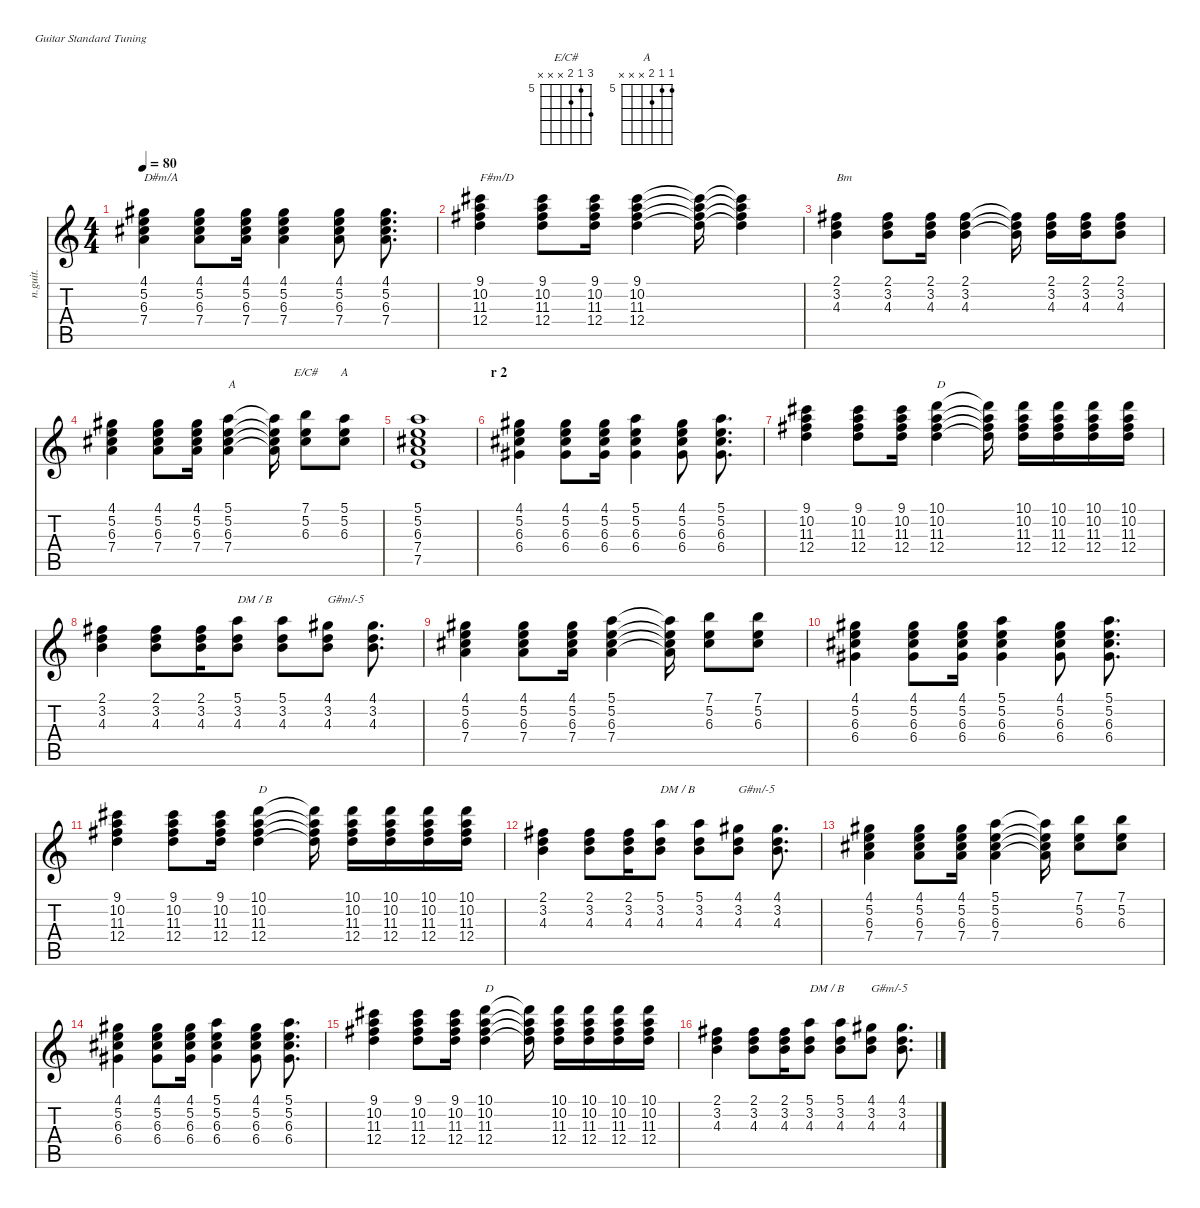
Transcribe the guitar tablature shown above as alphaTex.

\defaultSystemsLayout 4
\hideDynamics
\bracketExtendMode nobrackets
\otherSystemsTrackNameOrientation horizontal
\track ("clean guitar" "n.guit.") {instrument acousticguitarnylon}
\staff {score tabs}
\tuning (E4 B3 G3 D3 A2 E2)
\chord ("E/C#" 7 5 6 x x x) {firstfret 5}
\chord ("A" 5 5 6 x x x) {firstfret 5}
\ts (4 4)
\tempo 80
\clef g2
\ks c
(4.1{acc #} 5.2 6.3{acc #} 7.4).4{txt "D#m/A" dy f beam Down} (4.1{acc #} 5.2 6.3{acc #} 7.4).8{beam Down} (4.1{acc #} 5.2 6.3{acc #} 7.4).16{beam Down} (4.1{acc #} 5.2 6.3{acc #} 7.4).4{beam Down} (4.1{acc #} 5.2 6.3{acc #} 7.4).8{beam Down} (4.1{acc #} 5.2 6.3{acc #} 7.4).8{d beam Down} |
(9.1{acc #} 10.2 11.3{acc #} 12.4).4{txt "F#m/D" beam Down} (9.1{acc #} 10.2 11.3{acc #} 12.4).8{beam Down} (9.1{acc #} 10.2 11.3{acc #} 12.4).16{beam Down} (9.1{acc #} 10.2 11.3{acc #} 12.4).4{beam Down} (9.1{t acc #} 10.2{t} 11.3{t acc #} 12.4{t}).16{beam Down} (9.1{t acc #} 10.2{t} 11.3{t acc #} 12.4{t}).4{beam Down} |
(2.1{acc #} 3.2 4.3).4{txt "Bm" beam Down} (2.1{acc #} 3.2 4.3).8{beam Down} (2.1{acc #} 3.2 4.3).16{beam Down} (2.1{acc #} 3.2 4.3).4{beam Down} (2.1{t acc #} 3.2{t} 4.3{t}).16{beam Down} (2.1{acc #} 3.2 4.3).16{beam Down} (2.1{acc #} 3.2 4.3).16{beam Down} (2.1{acc #} 3.2 4.3).8{beam Down} |
(4.1{acc #} 5.2 6.3{acc #} 7.4).4{beam Down} (4.1{acc #} 5.2 6.3{acc #} 7.4).8{beam Down} (4.1{acc #} 5.2 6.3{acc #} 7.4).16{beam Down} (5.1 5.2 6.3{acc #} 7.4).4{txt "A" beam Down} (5.1{t} 5.2{t} 6.3{t acc #} 7.4{t}).16{beam Down} (7.1 5.2 6.3{acc #}).8{ch "E/C#" beam Down} (5.1 5.2 6.3{acc #}).8{ch "A" beam Down} |
(5.1 5.2 6.3{acc #} 7.4 7.5).1{beam Down} |
\section ("" "r 2")
(4.1{acc #} 5.2 6.3{acc #} 6.4{acc #}).4{beam Down} (4.1{acc #} 5.2 6.3{acc #} 6.4{acc #}).8{beam Down} (4.1{acc #} 5.2 6.3{acc #} 6.4{acc #}).16{beam Down} (5.1 5.2 6.3{acc #} 6.4{acc #}).4{beam Down} (4.1{acc #} 5.2 6.3{acc #} 6.4{acc #}).8{beam Down} (5.1 5.2 6.3{acc #} 6.4{acc #}).8{d beam Down} |
(9.1{acc #} 10.2 11.3{acc #} 12.4).4{beam Down} (9.1{acc #} 10.2 11.3{acc #} 12.4).8{beam Down} (9.1{acc #} 10.2 11.3{acc #} 12.4).16{beam Down} (10.1 10.2 11.3{acc #} 12.4).4{txt "D" beam Down} (10.1{t} 10.2{t} 11.3{t acc #} 12.4{t}).16{beam Down} (10.1 10.2 11.3{acc #} 12.4).16{beam Down} (10.1 10.2 11.3{acc #} 12.4).16{beam Down} (10.1 10.2 11.3{acc #} 12.4).16{beam Down} (10.1 10.2 11.3{acc #} 12.4).16{beam Down} |
(2.1{acc #} 3.2 4.3).4{beam Down} (2.1{acc #} 3.2 4.3).8{beam Down} (2.1{acc #} 3.2 4.3).16{beam Down} (5.1 3.2 4.3).8{txt "DM / B" beam Down} (5.1 3.2 4.3).8{beam Down} (4.1{acc #} 3.2 4.3).8{txt "G#m/-5" beam Down} (4.1{acc #} 3.2 4.3).8{d beam Down} |
(4.1{acc #} 5.2 6.3{acc #} 7.4).4{beam Down} (4.1{acc #} 5.2 6.3{acc #} 7.4).8{beam Down} (4.1{acc #} 5.2 6.3{acc #} 7.4).16{beam Down} (5.1 5.2 6.3{acc #} 7.4).4{beam Down} (5.1{t} 5.2{t} 6.3{t acc #} 7.4{t}).16{beam Down} (7.1 5.2 6.3{acc #}).8{beam Down} (7.1 5.2 6.3{acc #}).8{beam Down} |
(4.1{acc #} 5.2 6.3{acc #} 6.4{acc #}).4{beam Down} (4.1{acc #} 5.2 6.3{acc #} 6.4{acc #}).8{beam Down} (4.1{acc #} 5.2 6.3{acc #} 6.4{acc #}).16{beam Down} (5.1 5.2 6.3{acc #} 6.4{acc #}).4{beam Down} (4.1{acc #} 5.2 6.3{acc #} 6.4{acc #}).8{beam Down} (5.1 5.2 6.3{acc #} 6.4{acc #}).8{d beam Down} |
(9.1{acc #} 10.2 11.3{acc #} 12.4).4{beam Down} (9.1{acc #} 10.2 11.3{acc #} 12.4).8{beam Down} (9.1{acc #} 10.2 11.3{acc #} 12.4).16{beam Down} (10.1 10.2 11.3{acc #} 12.4).4{txt "D" beam Down} (10.1{t} 10.2{t} 11.3{t acc #} 12.4{t}).16{beam Down} (10.1 10.2 11.3{acc #} 12.4).16{beam Down} (10.1 10.2 11.3{acc #} 12.4).16{beam Down} (10.1 10.2 11.3{acc #} 12.4).16{beam Down} (10.1 10.2 11.3{acc #} 12.4).16{beam Down} |
(2.1{acc #} 3.2 4.3).4{beam Down} (2.1{acc #} 3.2 4.3).8{beam Down} (2.1{acc #} 3.2 4.3).16{beam Down} (5.1 3.2 4.3).8{txt "DM / B" beam Down} (5.1 3.2 4.3).8{beam Down} (4.1{acc #} 3.2 4.3).8{txt "G#m/-5" beam Down} (4.1{acc #} 3.2 4.3).8{d beam Down} |
(4.1{acc #} 5.2 6.3{acc #} 7.4).4{beam Down} (4.1{acc #} 5.2 6.3{acc #} 7.4).8{beam Down} (4.1{acc #} 5.2 6.3{acc #} 7.4).16{beam Down} (5.1 5.2 6.3{acc #} 7.4).4{beam Down} (5.1{t} 5.2{t} 6.3{t acc #} 7.4{t}).16{beam Down} (7.1 5.2 6.3{acc #}).8{beam Down} (7.1 5.2 6.3{acc #}).8{beam Down} |
(4.1{acc #} 5.2 6.3{acc #} 6.4{acc #}).4{beam Down} (4.1{acc #} 5.2 6.3{acc #} 6.4{acc #}).8{beam Down} (4.1{acc #} 5.2 6.3{acc #} 6.4{acc #}).16{beam Down} (5.1 5.2 6.3{acc #} 6.4{acc #}).4{beam Down} (4.1{acc #} 5.2 6.3{acc #} 6.4{acc #}).8{beam Down} (5.1 5.2 6.3{acc #} 6.4{acc #}).8{d beam Down} |
(9.1{acc #} 10.2 11.3{acc #} 12.4).4{beam Down} (9.1{acc #} 10.2 11.3{acc #} 12.4).8{beam Down} (9.1{acc #} 10.2 11.3{acc #} 12.4).16{beam Down} (10.1 10.2 11.3{acc #} 12.4).4{txt "D" beam Down} (10.1{t} 10.2{t} 11.3{t acc #} 12.4{t}).16{beam Down} (10.1 10.2 11.3{acc #} 12.4).16{beam Down} (10.1 10.2 11.3{acc #} 12.4).16{beam Down} (10.1 10.2 11.3{acc #} 12.4).16{beam Down} (10.1 10.2 11.3{acc #} 12.4).16{beam Down} |
(2.1{acc #} 3.2 4.3).4{beam Down} (2.1{acc #} 3.2 4.3).8{beam Down} (2.1{acc #} 3.2 4.3).16{beam Down} (5.1 3.2 4.3).8{txt "DM / B" beam Down} (5.1 3.2 4.3).8{beam Down} (4.1{acc #} 3.2 4.3).8{txt "G#m/-5" beam Down} (4.1{acc #} 3.2 4.3).8{d beam Down}
